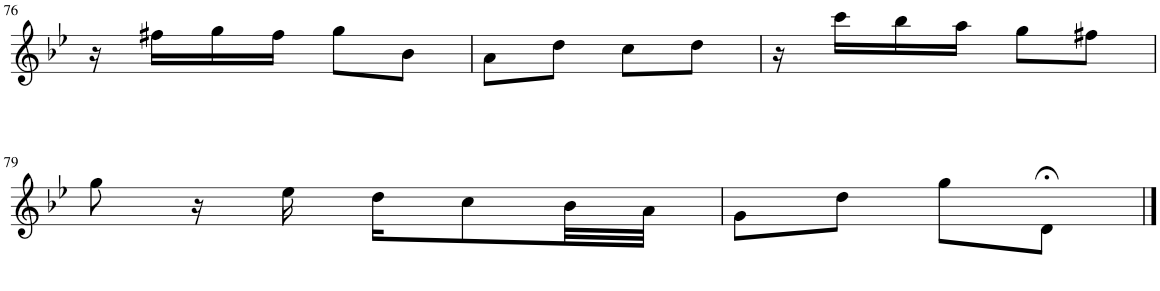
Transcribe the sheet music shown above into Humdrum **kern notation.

**kern
*part1
*staff1
*I"Harmonica
*I'Hmca
!!LO:PB:g=z
*clefG2
*k[b-e-]
*M2/4
=76
16r
16ff#X\LL
16gg\
16ff#\JJ
8gg\L
8b-\J
=77
8a\L
8dd\J
8cc\L
8dd\J
=78
16r
16ccc\LL
16bb-\
16aa\JJ
8gg\L
8ff#X\J
!!LO:LB:g=z
=79
8gg\
16r
16ee-\
16dd\KL
8cc\
32b-\LL
32a\JJJ
=80
8g\L
8dd\J
8gg\L
8d;<\J
==
*-
